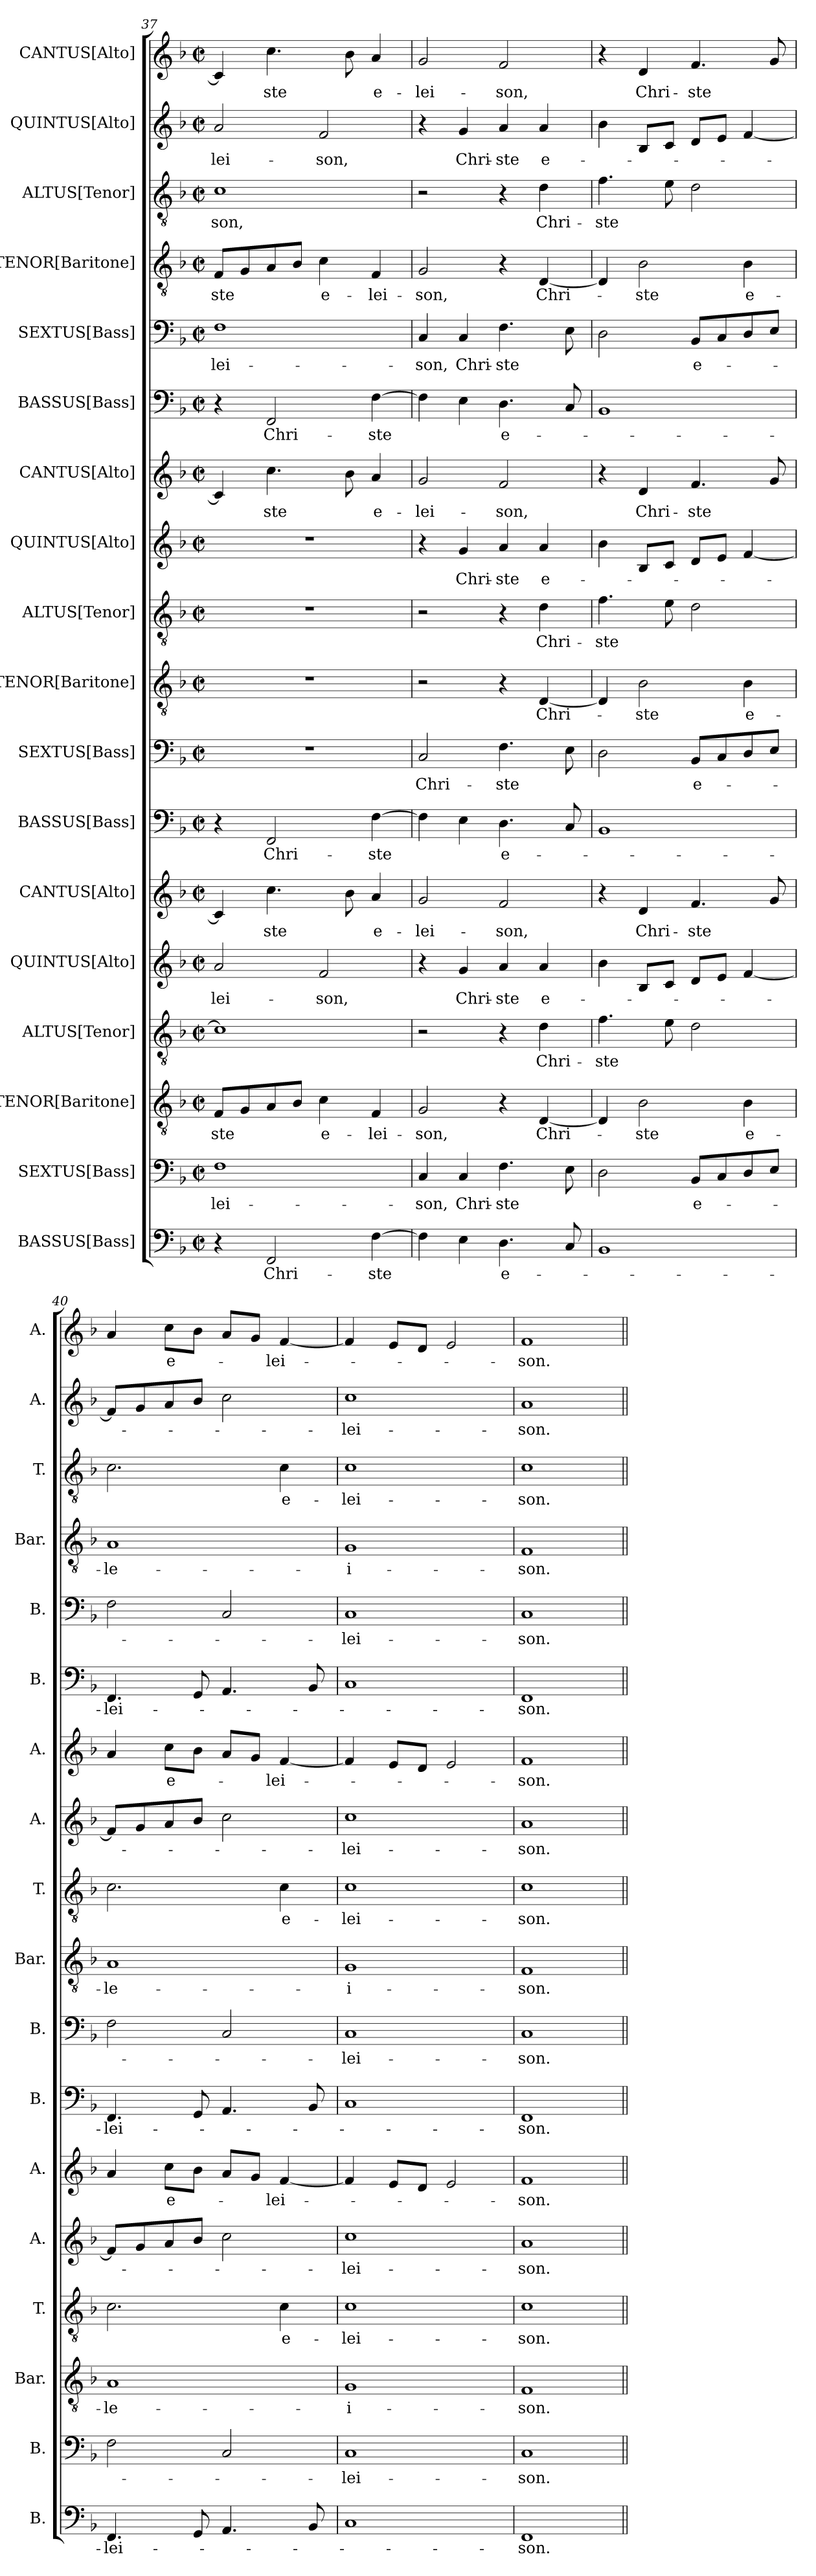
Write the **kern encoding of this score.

**kern	**text	**kern	**text	**kern	**text	**kern	**text	**kern	**text	**kern	**text	**kern	**text	**kern	**text	**kern	**text	**kern	**text	**kern	**text	**kern	**text	**kern	**text	**kern	**text	**kern	**text	**kern	**text	**kern	**text	**kern	**text
*part18	*part18	*part17	*part17	*part16	*part16	*part15	*part15	*part14	*part14	*part13	*part13	*part12	*part12	*part11	*part11	*part10	*part10	*part9	*part9	*part8	*part8	*part7	*part7	*part6	*part6	*part5	*part5	*part4	*part4	*part3	*part3	*part2	*part2	*part1	*part1
*staff18	*staff18	*staff17	*staff17	*staff16	*staff16	*staff15	*staff15	*staff14	*staff14	*staff13	*staff13	*staff12	*staff12	*staff11	*staff11	*staff10	*staff10	*staff9	*staff9	*staff8	*staff8	*staff7	*staff7	*staff6	*staff6	*staff5	*staff5	*staff4	*staff4	*staff3	*staff3	*staff2	*staff2	*staff1	*staff1
*I"BASSUS[Bass]	*	*I"SEXTUS[Bass]	*	*I"TENOR[Baritone]	*	*I"ALTUS[Tenor]	*	*I"QUINTUS[Alto]	*	*I"CANTUS[Alto]	*	*I"BASSUS[Bass]	*	*I"SEXTUS[Bass]	*	*I"TENOR[Baritone]	*	*I"ALTUS[Tenor]	*	*I"QUINTUS[Alto]	*	*I"CANTUS[Alto]	*	*I"BASSUS[Bass]	*	*I"SEXTUS[Bass]	*	*I"TENOR[Baritone]	*	*I"ALTUS[Tenor]	*	*I"QUINTUS[Alto]	*	*I"CANTUS[Alto]	*
*I'B.	*	*I'B.	*	*I'Bar.	*	*I'T.	*	*I'A.	*	*I'A.	*	*I'B.	*	*I'B.	*	*I'Bar.	*	*I'T.	*	*I'A.	*	*I'A.	*	*I'B.	*	*I'B.	*	*I'Bar.	*	*I'T.	*	*I'A.	*	*I'A.	*
*clefF4	*	*clefF4	*	*clefGv2	*	*clefGv2	*	*clefG2	*	*clefG2	*	*clefF4	*	*clefF4	*	*clefGv2	*	*clefGv2	*	*clefG2	*	*clefG2	*	*clefF4	*	*clefF4	*	*clefGv2	*	*clefGv2	*	*clefG2	*	*clefG2	*
*	*	*	*	*ITrd7c12	*	*ITrd7c12	*	*	*	*	*	*	*	*	*	*ITrd7c12	*	*ITrd7c12	*	*	*	*	*	*	*	*	*	*ITrd7c12	*	*ITrd7c12	*	*	*	*	*
*k[b-]	*	*k[b-]	*	*k[b-]	*	*k[b-]	*	*k[b-]	*	*k[b-]	*	*k[b-]	*	*k[b-]	*	*k[b-]	*	*k[b-]	*	*k[b-]	*	*k[b-]	*	*k[b-]	*	*k[b-]	*	*k[b-]	*	*k[b-]	*	*k[b-]	*	*k[b-]	*
*F:	*	*F:	*	*F:	*	*F:	*	*F:	*	*F:	*	*F:	*	*F:	*	*F:	*	*F:	*	*F:	*	*F:	*	*F:	*	*F:	*	*F:	*	*F:	*	*F:	*	*F:	*
*M2/2	*	*M2/2	*	*M2/2	*	*M2/2	*	*M2/2	*	*M2/2	*	*M2/2	*	*M2/2	*	*M2/2	*	*M2/2	*	*M2/2	*	*M2/2	*	*M2/2	*	*M2/2	*	*M2/2	*	*M2/2	*	*M2/2	*	*M2/2	*
*met(c|)	*	*met(c|)	*	*met(c|)	*	*met(c|)	*	*met(c|)	*	*met(c|)	*	*met(c|)	*	*met(c|)	*	*met(c|)	*	*met(c|)	*	*met(c|)	*	*met(c|)	*	*met(c|)	*	*met(c|)	*	*met(c|)	*	*met(c|)	*	*met(c|)	*	*met(c|)	*
=37	=37	=37	=37	=37	=37	=37	=37	=37	=37	=37	=37	=37	=37	=37	=37	=37	=37	=37	=37	=37	=37	=37	=37	=37	=37	=37	=37	=37	=37	=37	=37	=37	=37	=37	=37
!	!	!	!LO:LY:b	!	!LO:LY:b	!	!	!	!LO:LY:b	!	!	!	!	!	!	!	!	!	!	!	!	!	!	!	!	!	!LO:LY:b	!	!LO:LY:b	!	!LO:LY:b	!	!LO:LY:b	!	!
4r	.	1F	lei-	8FF/L	-ste	1C]	.	2a/	lei-	4c/]	.	4r	.	1r	.	1r	.	1r	.	1r	.	4c/]	.	4r	.	1F	-lei-	8FF/L	-ste	1C	-son,	2a/	-lei-	4c/]	.
.	.	.	.	8GG/	.	.	.	.	.	.	.	.	.	.	.	.	.	.	.	.	.	.	.	.	.	.	.	8GG/	.	.	.	.	.	.	.
!	!LO:LY:b	!	!	!	!	!	!	!	!	!	!LO:LY:b	!	!LO:LY:b	!	!	!	!	!	!	!	!	!	!LO:LY:b	!	!LO:LY:b	!	!	!	!	!	!	!	!	!	!LO:LY:b
2FF/	Chri-	.	.	8AA/	.	.	.	.	.	4.cc\	-ste	2FF/	Chri-	.	.	.	.	.	.	.	.	4.cc\	-ste	2FF/	Chri-	.	.	8AA/	.	.	.	.	.	4.cc\	-ste
.	.	.	.	8BB-/J	.	.	.	.	.	.	.	.	.	.	.	.	.	.	.	.	.	.	.	.	.	.	.	8BB-/J	.	.	.	.	.	.	.
!	!	!	!	!	!LO:LY:b	!	!	!	!LO:LY:b	!	!	!	!	!	!	!	!	!	!	!	!	!	!	!	!	!	!	!	!LO:LY:b	!	!	!	!LO:LY:b	!	!
.	.	.	.	4C\	e-	.	.	2f/	-son,	.	.	.	.	.	.	.	.	.	.	.	.	.	.	.	.	.	.	4C\	e-	.	.	2f/	-son,	.	.
.	.	.	.	.	.	.	.	.	.	8b-\	.	.	.	.	.	.	.	.	.	.	.	8b-\	.	.	.	.	.	.	.	.	.	.	.	8b-\	.
!	!LO:LY:b	!	!	!	!LO:LY:b	!	!	!	!	!	!LO:LY:b	!	!LO:LY:b	!	!	!	!	!	!	!	!	!	!LO:LY:b	!	!LO:LY:b	!	!	!	!LO:LY:b	!	!	!	!	!	!LO:LY:b
[>4F\	-ste	.	.	4FF/	-lei-	.	.	.	.	4a/	e-	[>4F\	-ste	.	.	.	.	.	.	.	.	4a/	e-	[>4F\	-ste	.	.	4FF/	-lei-	.	.	.	.	4a/	e-
=38	=38	=38	=38	=38	=38	=38	=38	=38	=38	=38	=38	=38	=38	=38	=38	=38	=38	=38	=38	=38	=38	=38	=38	=38	=38	=38	=38	=38	=38	=38	=38	=38	=38	=38	=38
!	!	!	!LO:LY:b	!	!LO:LY:b	!	!	!	!	!	!LO:LY:b	!	!	!	!LO:LY:b	!	!	!	!	!	!	!	!LO:LY:b	!	!	!	!LO:LY:b	!	!LO:LY:b	!	!	!	!	!	!LO:LY:b
4F\]	.	4C/	-son,	2GG/	-son,	2r	.	4r	.	2g/	-lei-	4F\]	.	2C/	Chri-	2r	.	2r	.	4r	.	2g/	-lei-	4F\]	.	4C/	-son,	2GG/	-son,	2r	.	4r	.	2g/	-lei-
!	!	!	!LO:LY:b	!	!	!	!	!	!LO:LY:b	!	!	!	!	!	!	!	!	!	!	!	!LO:LY:b	!	!	!	!	!	!LO:LY:b	!	!	!	!	!	!LO:LY:b	!	!
4E\	.	4C/	Chri-	.	.	.	.	4g/	Chri-	.	.	4E\	.	.	.	.	.	.	.	4g/	Chri-	.	.	4E\	.	4C/	Chri-	.	.	.	.	4g/	Chri-	.	.
!	!LO:LY:b	!	!LO:LY:b	!	!	!	!	!	!LO:LY:b	!	!LO:LY:b	!	!LO:LY:b	!	!LO:LY:b	!	!	!	!	!	!LO:LY:b	!	!LO:LY:b	!	!LO:LY:b	!	!LO:LY:b	!	!	!	!	!	!LO:LY:b	!	!LO:LY:b
4.D\	e-	4.F\	-ste	4r	.	4r	.	4a/	-ste	2f/	-son,	4.D\	e-	4.F\	-ste	4r	.	4r	.	4a/	-ste	2f/	-son,	4.D\	e-	4.F\	-ste	4r	.	4r	.	4a/	-ste	2f/	-son,
!	!	!	!	!	!LO:LY:b	!	!LO:LY:b	!	!LO:LY:b	!	!	!	!	!	!	!	!LO:LY:b	!	!LO:LY:b	!	!LO:LY:b	!	!	!	!	!	!	!	!LO:LY:b	!	!LO:LY:b	!	!LO:LY:b	!	!
.	.	.	.	[<4DD/	Chri-	4D\	Chri-	4a/	e-	.	.	.	.	.	.	[<4DD/	Chri-	4D\	Chri-	4a/	e-	.	.	.	.	.	.	[<4DD/	Chri-	4D\	Chri-	4a/	e-	.	.
8C/	.	8E\	.	.	.	.	.	.	.	.	.	8C/	.	8E\	.	.	.	.	.	.	.	.	.	8C/	.	8E\	.	.	.	.	.	.	.	.	.
=39	=39	=39	=39	=39	=39	=39	=39	=39	=39	=39	=39	=39	=39	=39	=39	=39	=39	=39	=39	=39	=39	=39	=39	=39	=39	=39	=39	=39	=39	=39	=39	=39	=39	=39	=39
!	!	!	!	!	!	!	!LO:LY:b	!	!	!	!	!	!	!	!	!	!	!	!LO:LY:b	!	!	!	!	!	!	!	!	!	!	!	!LO:LY:b	!	!	!	!
1BB-	.	2D\	.	4DD/]	.	4.F\	-ste	4b-\	.	4r	.	1BB-	.	2D\	.	4DD/]	.	4.F\	-ste	4b-\	.	4r	.	1BB-	.	2D\	.	4DD/]	.	4.F\	-ste	4b-\	.	4r	.
!	!	!	!	!	!LO:LY:b	!	!	!	!	!	!LO:LY:b	!	!	!	!	!	!LO:LY:b	!	!	!	!	!	!LO:LY:b	!	!	!	!	!	!LO:LY:b	!	!	!	!	!	!LO:LY:b
.	.	.	.	2BB-\	-ste	.	.	8B-/L	.	4d/	Chri-	.	.	.	.	2BB-\	-ste	.	.	8B-/L	.	4d/	Chri-	.	.	.	.	2BB-\	-ste	.	.	8B-/L	.	4d/	Chri-
.	.	.	.	.	.	8E\	.	8c/J	.	.	.	.	.	.	.	.	.	8E\	.	8c/J	.	.	.	.	.	.	.	.	.	8E\	.	8c/J	.	.	.
!	!	!	!LO:LY:b	!	!	!	!	!	!	!	!LO:LY:b	!	!	!	!LO:LY:b	!	!	!	!	!	!	!	!LO:LY:b	!	!	!	!LO:LY:b	!	!	!	!	!	!	!	!LO:LY:b
.	.	8BB-/L	e-	.	.	2D\	.	8d/L	.	4.f/	-ste	.	.	8BB-/L	e-	.	.	2D\	.	8d/L	.	4.f/	-ste	.	.	8BB-/L	e-	.	.	2D\	.	8d/L	.	4.f/	-ste
.	.	8C/	.	.	.	.	.	8e/J	.	.	.	.	.	8C/	.	.	.	.	.	8e/J	.	.	.	.	.	8C/	.	.	.	.	.	8e/J	.	.	.
!	!	!	!	!	!LO:LY:b	!	!	!	!	!	!	!	!	!	!	!	!LO:LY:b	!	!	!	!	!	!	!	!	!	!	!	!LO:LY:b	!	!	!	!	!	!
.	.	8D/	.	4BB-\	e-	.	.	[<4f/	.	.	.	.	.	8D/	.	4BB-\	e-	.	.	[<4f/	.	.	.	.	.	8D/	.	4BB-\	e-	.	.	[<4f/	.	.	.
.	.	8E/J	.	.	.	.	.	.	.	8g/	.	.	.	8E/J	.	.	.	.	.	.	.	8g/	.	.	.	8E/J	.	.	.	.	.	.	.	8g/	.
=40	=40	=40	=40	=40	=40	=40	=40	=40	=40	=40	=40	=40	=40	=40	=40	=40	=40	=40	=40	=40	=40	=40	=40	=40	=40	=40	=40	=40	=40	=40	=40	=40	=40	=40	=40
!	!LO:LY:b	!	!	!	!LO:LY:b	!	!	!	!	!	!	!	!LO:LY:b	!	!	!	!LO:LY:b	!	!	!	!	!	!	!	!LO:LY:b	!	!	!	!LO:LY:b	!	!	!	!	!	!
4.FF/	-lei-	2F\	.	1AA	-le-	2.C\	.	8f/L]	.	4a/	.	4.FF/	-lei-	2F\	.	1AA	-le-	2.C\	.	8f/L]	.	4a/	.	4.FF/	-lei-	2F\	.	1AA	-le-	2.C\	.	8f/L]	.	4a/	.
.	.	.	.	.	.	.	.	8g/	.	.	.	.	.	.	.	.	.	.	.	8g/	.	.	.	.	.	.	.	.	.	.	.	8g/	.	.	.
!	!	!	!	!	!	!	!	!	!	!	!LO:LY:b	!	!	!	!	!	!	!	!	!	!	!	!LO:LY:b	!	!	!	!	!	!	!	!	!	!	!	!LO:LY:b
.	.	.	.	.	.	.	.	8a/	.	8cc\L	e-	.	.	.	.	.	.	.	.	8a/	.	8cc\L	e-	.	.	.	.	.	.	.	.	8a/	.	8cc\L	e-
8GG/	.	.	.	.	.	.	.	8b-/J	.	8b-\J	.	8GG/	.	.	.	.	.	.	.	8b-/J	.	8b-\J	.	8GG/	.	.	.	.	.	.	.	8b-/J	.	8b-\J	.
4.AA/	.	2C/	.	.	.	.	.	2cc\	.	8a/L	.	4.AA/	.	2C/	.	.	.	.	.	2cc\	.	8a/L	.	4.AA/	.	2C/	.	.	.	.	.	2cc\	.	8a/L	.
.	.	.	.	.	.	.	.	.	.	8g/J	.	.	.	.	.	.	.	.	.	.	.	8g/J	.	.	.	.	.	.	.	.	.	.	.	8g/J	.
!	!	!	!	!	!	!	!LO:LY:b	!	!	!	!LO:LY:b	!	!	!	!	!	!	!	!LO:LY:b	!	!	!	!LO:LY:b	!	!	!	!	!	!	!	!LO:LY:b	!	!	!	!LO:LY:b
.	.	.	.	.	.	4C\	e-	.	.	[<4f/	-lei-	.	.	.	.	.	.	4C\	e-	.	.	[<4f/	-lei-	.	.	.	.	.	.	4C\	e-	.	.	[<4f/	-lei-
8BB-/	.	.	.	.	.	.	.	.	.	.	.	8BB-/	.	.	.	.	.	.	.	.	.	.	.	8BB-/	.	.	.	.	.	.	.	.	.	.	.
=41	=41	=41	=41	=41	=41	=41	=41	=41	=41	=41	=41	=41	=41	=41	=41	=41	=41	=41	=41	=41	=41	=41	=41	=41	=41	=41	=41	=41	=41	=41	=41	=41	=41	=41	=41
!	!	!	!LO:LY:b	!	!LO:LY:b	!	!LO:LY:b	!	!LO:LY:b	!	!	!	!	!	!LO:LY:b	!	!LO:LY:b	!	!LO:LY:b	!	!LO:LY:b	!	!	!	!	!	!LO:LY:b	!	!LO:LY:b	!	!LO:LY:b	!	!LO:LY:b	!	!
1C	.	1C	-lei-	1GG	-i-	1C	-lei-	1cc	-lei-	4f/]	.	1C	.	1C	-lei-	1GG	-i-	1C	-lei-	1cc	-lei-	4f/]	.	1C	.	1C	-lei-	1GG	-i-	1C	-lei-	1cc	-lei-	4f/]	.
.	.	.	.	.	.	.	.	.	.	8e/L	.	.	.	.	.	.	.	.	.	.	.	8e/L	.	.	.	.	.	.	.	.	.	.	.	8e/L	.
.	.	.	.	.	.	.	.	.	.	8d/J	.	.	.	.	.	.	.	.	.	.	.	8d/J	.	.	.	.	.	.	.	.	.	.	.	8d/J	.
.	.	.	.	.	.	.	.	.	.	2e/	.	.	.	.	.	.	.	.	.	.	.	2e/	.	.	.	.	.	.	.	.	.	.	.	2e/	.
=42	=42	=42	=42	=42	=42	=42	=42	=42	=42	=42	=42	=42	=42	=42	=42	=42	=42	=42	=42	=42	=42	=42	=42	=42	=42	=42	=42	=42	=42	=42	=42	=42	=42	=42	=42
!	!LO:LY:b	!	!LO:LY:b	!	!LO:LY:b	!	!LO:LY:b	!	!LO:LY:b	!	!LO:LY:b	!	!LO:LY:b	!	!LO:LY:b	!	!LO:LY:b	!	!LO:LY:b	!	!LO:LY:b	!	!LO:LY:b	!	!LO:LY:b	!	!LO:LY:b	!	!LO:LY:b	!	!LO:LY:b	!	!LO:LY:b	!	!LO:LY:b
1FF	-son.	1C	-son.	1FF	-son.	1C	-son.	1a	-son.	1f	-son.	1FF	-son.	1C	-son.	1FF	-son.	1C	-son.	1a	-son.	1f	-son.	1FF	-son.	1C	-son.	1FF	-son.	1C	-son.	1a	-son.	1f	-son.
=||	=||	=||	=||	=||	=||	=||	=||	=||	=||	=||	=||	=||	=||	=||	=||	=||	=||	=||	=||	=||	=||	=||	=||	=||	=||	=||	=||	=||	=||	=||	=||	=||	=||	=||	=||
*-	*-	*-	*-	*-	*-	*-	*-	*-	*-	*-	*-	*-	*-	*-	*-	*-	*-	*-	*-	*-	*-	*-	*-	*-	*-	*-	*-	*-	*-	*-	*-	*-	*-	*-	*-
